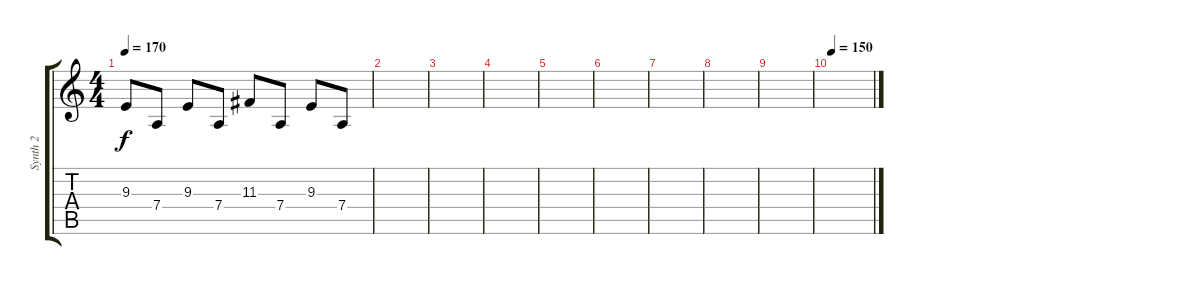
\track ("Synth 2" "Synth 2") {instrument lead2sawtooth}
\staff {score tabs}
\tuning (E4 B3 G3 D3 A2 E2) {hide}
\ts (4 4)
\tempo 170
\clef g2
\ks c
9.3.8{dy f} 7.4.8 9.3.8 7.4.8 11.3.8 7.4.8 9.3.8 7.4.8 |
|
|
|
|
|
|
|
|
\tempo 150
